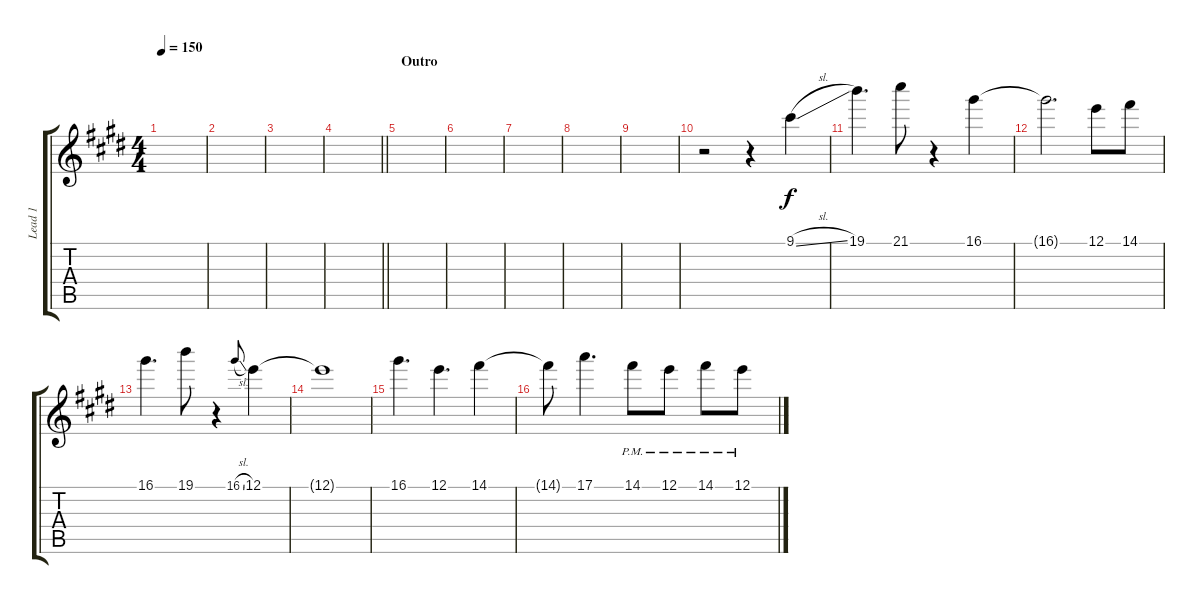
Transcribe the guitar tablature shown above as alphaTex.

\track ("Lead 1" "Lead 1") {instrument overdrivenguitar}
\staff {score tabs}
\tuning (E4 B3 G3 D3 A2 E2) {hide}
\ts (4 4)
\tempo 150
\clef g2
\ks c#minor
|
|
|
\barLineRight lightlight
|
\section ("" "Outro")
|
|
|
|
|
r.2 r.4 9.1{sl}.4 |
19.1.4{d} 21.1.8 r.4 16.1.4 |
16.1{t}.2{d} 12.1.8 14.1.8 |
16.1.4{d} 19.1.8 r.4 16.1{sl}.8{gr onbeat} 12.1.4 |
12.1{t}.1 |
16.1.4{d} 12.1.4{d} 14.1.4 |
14.1{t}.8 17.1.4{d} 14.1{pm}.8 12.1{pm}.8 14.1{pm}.8 12.1{pm}.8
